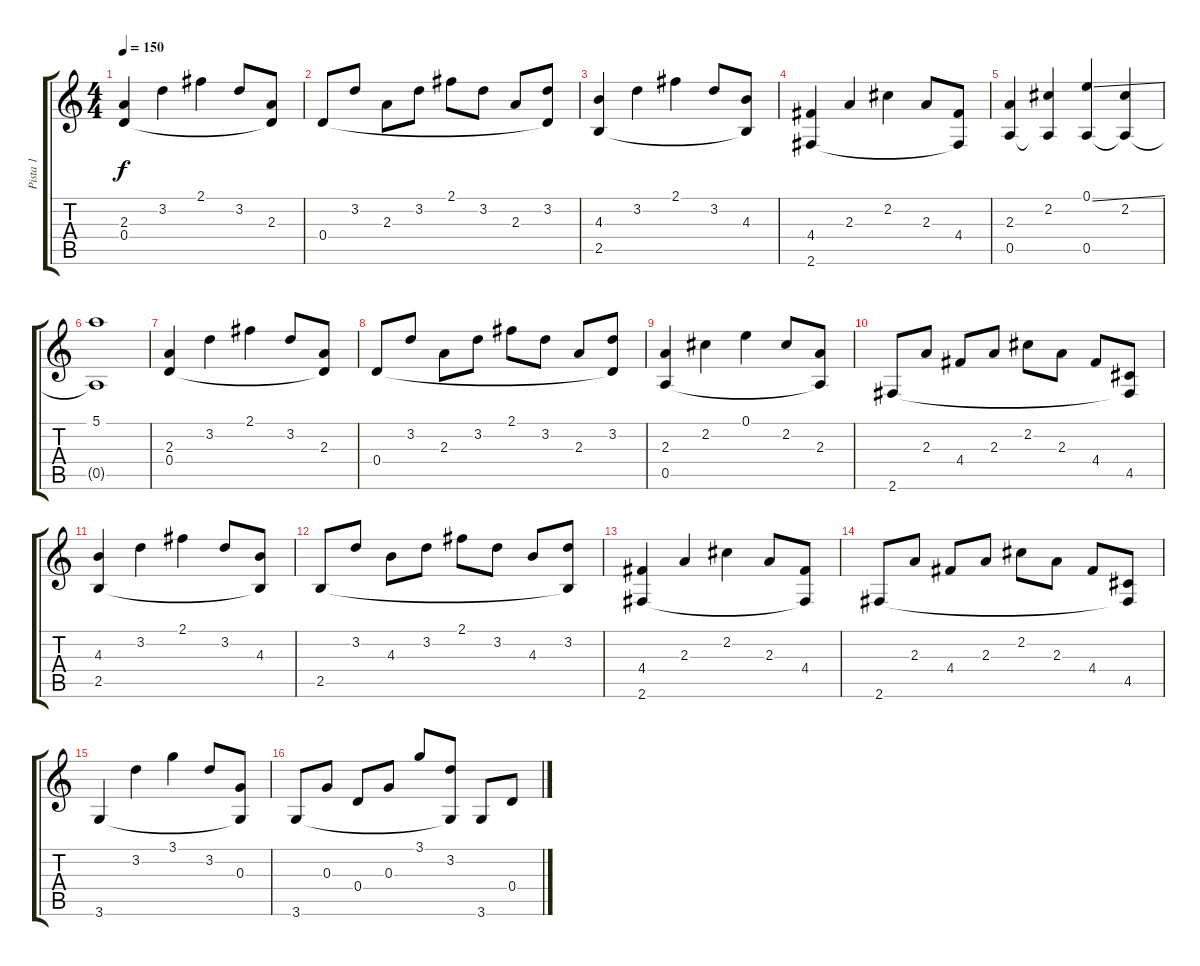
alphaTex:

\track ("Pista 1" "Pista 1") {instrument acousticguitarsteel}
\staff {score tabs}
\tuning (E4 B3 G3 D3 A2 E2) {hide}
\ts (4 4)
\tempo 150
\clef g2
\ks c
(2.3 0.4).4{dy f} 3.2.4 2.1.4 3.2.8 (2.3 0.4{t}).8 |
0.4.8 3.2.8 2.3.8 3.2.8 2.1.8 3.2.8 2.3.8 (3.2 0.4{t}).8 |
(4.3 2.5).4 3.2.4 2.1.4 3.2.8 (4.3 2.5{t}).8 |
(4.4 2.6).4 2.3.4 2.2.4 2.3.8 (4.4 2.6{t}).8 |
(2.3 0.5).4 (2.2 0.5{t}).4 (0.1{ss} 0.5).4 (2.2 0.5{t}).4 |
(5.1 0.5{t}).1 |
(2.3 0.4).4 3.2.4 2.1.4 3.2.8 (2.3 0.4{t}).8 |
0.4.8 3.2.8 2.3.8 3.2.8 2.1.8 3.2.8 2.3.8 (3.2 0.4{t}).8 |
(2.3 0.5).4 2.2.4 0.1.4 2.2.8 (2.3 0.5{t}).8 |
2.6.8 2.3.8 4.4.8 2.3.8 2.2.8 2.3.8 4.4.8 (4.5 2.6{t}).8 |
(4.3 2.5).4 3.2.4 2.1.4 3.2.8 (4.3 2.5{t}).8 |
2.5.8 3.2.8 4.3.8 3.2.8 2.1.8 3.2.8 4.3.8 (3.2 2.5{t}).8 |
(4.4 2.6).4 2.3.4 2.2.4 2.3.8 (4.4 2.6{t}).8 |
2.6.8 2.3.8 4.4.8 2.3.8 2.2.8 2.3.8 4.4.8 (4.5 2.6{t}).8 |
3.6.4 3.2.4 3.1.4 3.2.8 (0.3 3.6{t}).8 |
3.6.8 0.3.8 0.4.8 0.3.8 3.1.8 (3.2 3.6{t}).8 3.6.8 0.4.8
